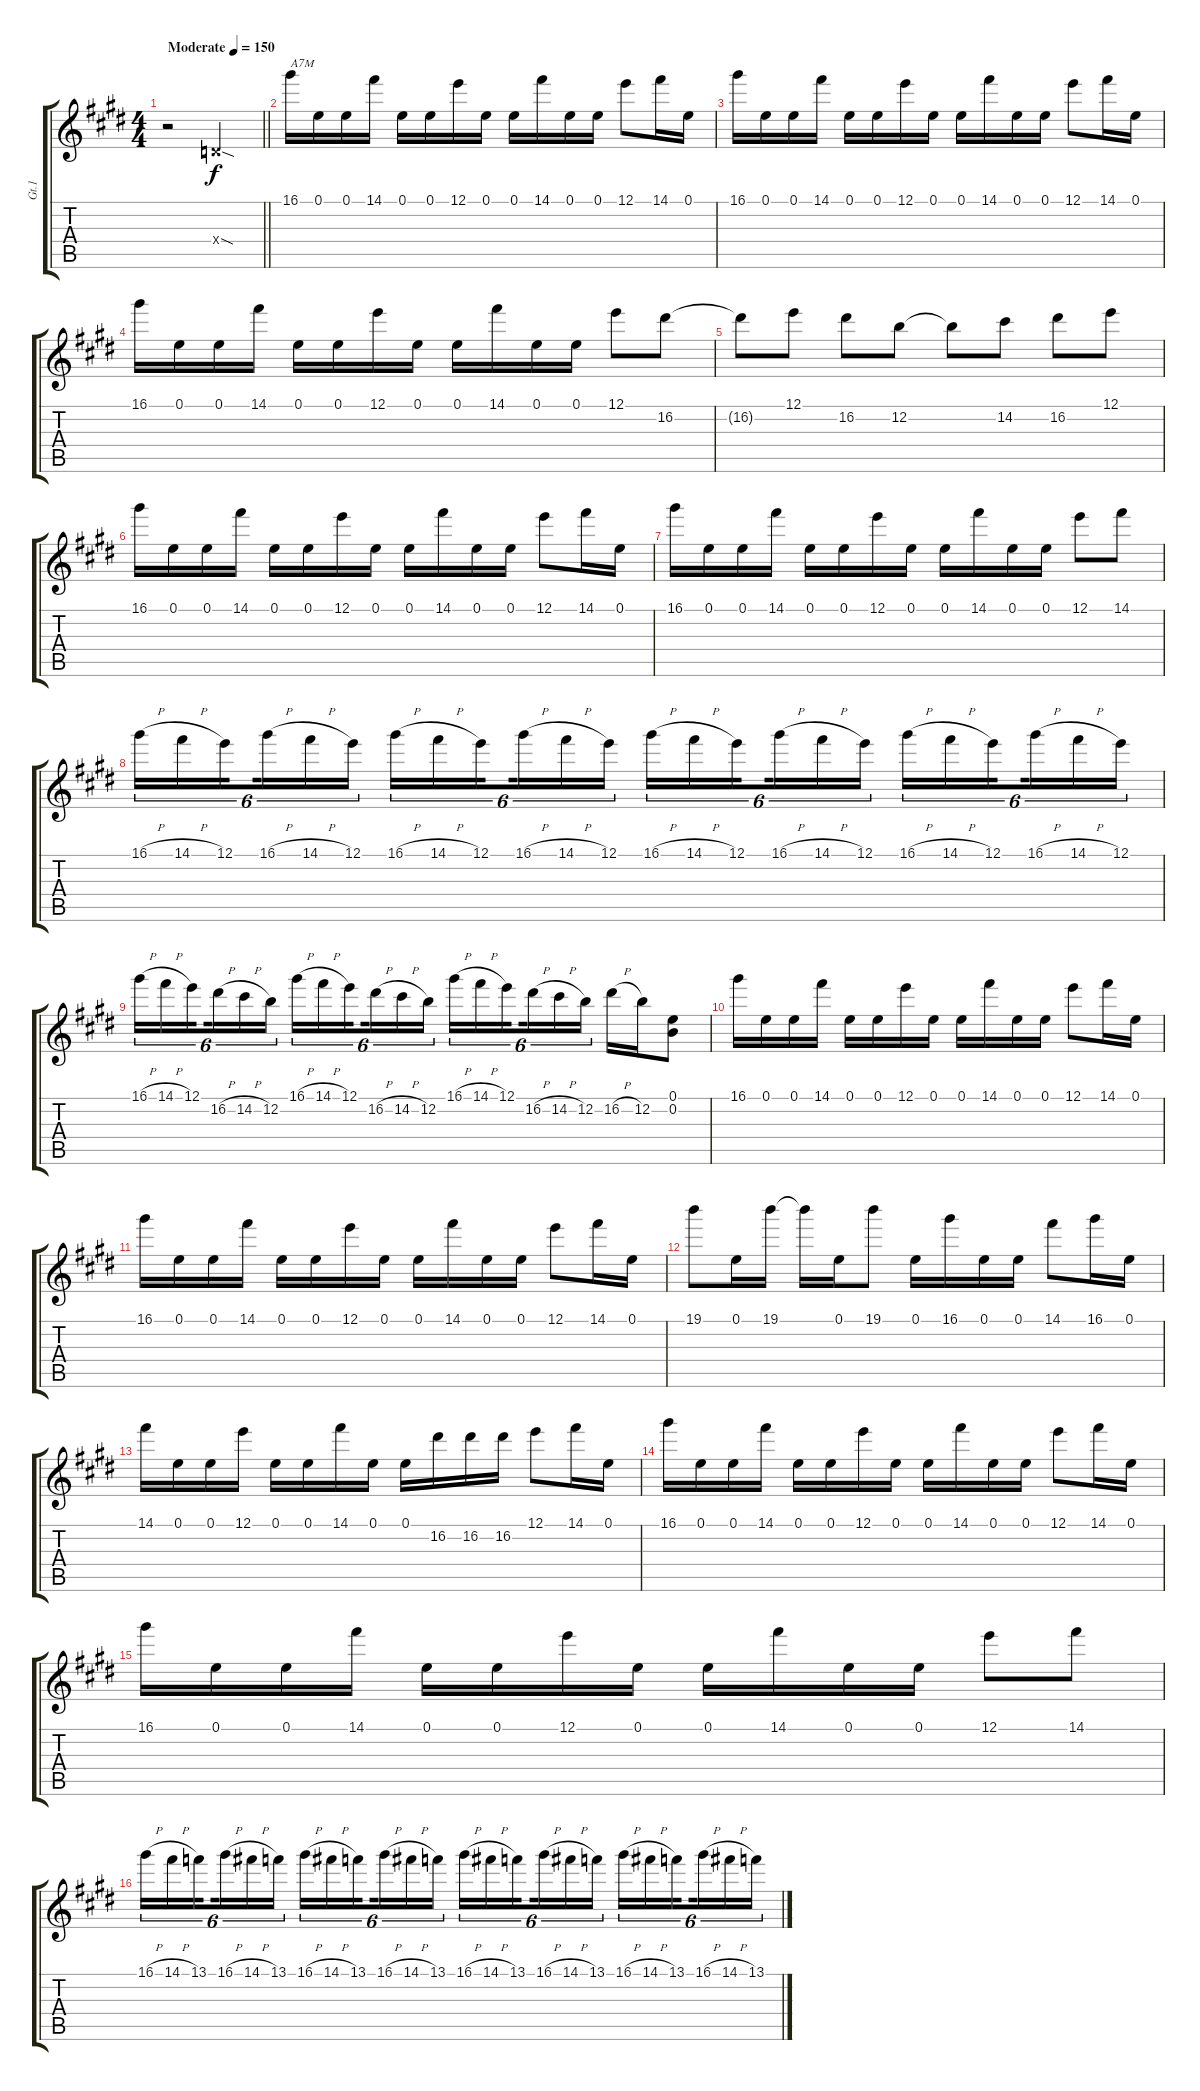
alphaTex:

\track ("Gt.1 " "Gt.1 ") {instrument distortionguitar}
\staff {score tabs}
\tuning (E4 B3 G3 D3 A2 E2) {hide}
\ts (4 4)
\tempo (150 "Moderate")
\clef g2
\barLineRight lightlight
\ks e
r.2{dy f instrument distortionguitar} 0.4{sod x}.2 |
\section ("" "")
16.1.16{txt "A7M"} 0.1.16 0.1.16 14.1.16 0.1.16 0.1.16 12.1.16 0.1.16 0.1.16 14.1.16 0.1.16 0.1.16 12.1.8 14.1.16 0.1.16 |
16.1.16 0.1.16 0.1.16{txt ""} 14.1.16 0.1.16 0.1.16 12.1.16 0.1.16 0.1.16 14.1.16 0.1.16 0.1.16 12.1.8 14.1.16 0.1.16 |
16.1.16 0.1.16 0.1.16 14.1.16 0.1.16 0.1.16 12.1.16 0.1.16 0.1.16 14.1.16 0.1.16 0.1.16 12.1.8 16.2.8 |
16.2{t}.8 12.1.8 16.2.8 12.2.8 12.2{t}.8 14.2.8 16.2.8 12.1.8 |
16.1.16 0.1.16 0.1.16 14.1.16 0.1.16 0.1.16 12.1.16 0.1.16 0.1.16 14.1.16 0.1.16 0.1.16 12.1.8 14.1.16 0.1.16 |
16.1.16 0.1.16 0.1.16 14.1.16 0.1.16 0.1.16 12.1.16 0.1.16 0.1.16 14.1.16 0.1.16 0.1.16 12.1.8 14.1.8 |
16.1{h}.16{tu (6 4)} 14.1{h}.16{tu (6 4)} 12.1.16{tu (6 4) beam splitsecondary} 16.1{h}.16{tu (6 4)} 14.1{h}.16{tu (6 4)} 12.1.16{tu (6 4)} 16.1{h}.16{tu (6 4)} 14.1{h}.16{tu (6 4)} 12.1.16{tu (6 4) beam splitsecondary} 16.1{h}.16{tu (6 4)} 14.1{h}.16{tu (6 4)} 12.1.16{tu (6 4) txt ""} 16.1{h}.16{tu (6 4)} 14.1{h}.16{tu (6 4)} 12.1.16{tu (6 4) beam splitsecondary} 16.1{h}.16{tu (6 4)} 14.1{h}.16{tu (6 4)} 12.1.16{tu (6 4)} 16.1{h}.16{tu (6 4)} 14.1{h}.16{tu (6 4)} 12.1.16{tu (6 4) beam splitsecondary} 16.1{h}.16{tu (6 4)} 14.1{h}.16{tu (6 4)} 12.1.16{tu (6 4)} |
16.1{h}.16{tu (6 4)} 14.1{h}.16{tu (6 4)} 12.1.16{tu (6 4) beam splitsecondary} 16.2{h}.16{tu (6 4)} 14.2{h}.16{tu (6 4)} 12.2.16{tu (6 4)} 16.1{h}.16{tu (6 4)} 14.1{h}.16{tu (6 4)} 12.1.16{tu (6 4) beam splitsecondary} 16.2{h}.16{tu (6 4)} 14.2{h}.16{tu (6 4)} 12.2.16{tu (6 4)} 16.1{h}.16{tu (6 4)} 14.1{h}.16{tu (6 4)} 12.1.16{tu (6 4) beam splitsecondary} 16.2{h}.16{tu (6 4)} 14.2{h}.16{tu (6 4)} 12.2.16{tu (6 4)} 16.2{h}.16 12.2.16 (0.1 0.2).8 |
16.1.16 0.1.16 0.1.16 14.1.16 0.1.16 0.1.16 12.1.16 0.1.16 0.1.16 14.1.16 0.1.16 0.1.16 12.1.8 14.1.16 0.1.16 |
16.1.16 0.1.16 0.1.16 14.1.16 0.1.16 0.1.16 12.1.16 0.1.16 0.1.16 14.1.16 0.1.16 0.1.16 12.1.8 14.1.16 0.1.16 |
19.1.8 0.1.16 19.1.16 19.1{t}.16 0.1.16 19.1.8 0.1.16 16.1.16 0.1.16 0.1.16 14.1.8 16.1.16 0.1.16 |
14.1.16 0.1.16 0.1.16 12.1.16 0.1.16 0.1.16 14.1.16 0.1.16 0.1.16 16.2.16 16.2.16 16.2.16 12.1.8 14.1.16 0.1.16 |
16.1.16 0.1.16 0.1.16 14.1.16 0.1.16 0.1.16 12.1.16 0.1.16 0.1.16 14.1.16 0.1.16 0.1.16 12.1.8 14.1.16 0.1.16 |
16.1.16 0.1.16 0.1.16 14.1.16 0.1.16 0.1.16 12.1.16 0.1.16 0.1.16 14.1.16 0.1.16 0.1.16 12.1.8 14.1.8 |
16.1{h}.16{tu (6 4)} 14.1{h}.16{tu (6 4)} 13.1.16{tu (6 4) beam splitsecondary} 16.1{h}.16{tu (6 4)} 14.1{h}.16{tu (6 4)} 13.1.16{tu (6 4)} 16.1{h}.16{tu (6 4)} 14.1{h}.16{tu (6 4)} 13.1.16{tu (6 4) beam splitsecondary} 16.1{h}.16{tu (6 4)} 14.1{h}.16{tu (6 4)} 13.1.16{tu (6 4)} 16.1{h}.16{tu (6 4)} 14.1{h}.16{tu (6 4)} 13.1.16{tu (6 4) beam splitsecondary} 16.1{h}.16{tu (6 4)} 14.1{h}.16{tu (6 4)} 13.1.16{tu (6 4)} 16.1{h}.16{tu (6 4)} 14.1{h}.16{tu (6 4)} 13.1.16{tu (6 4) beam splitsecondary} 16.1{h}.16{tu (6 4)} 14.1{h}.16{tu (6 4)} 13.1.16{tu (6 4)}
